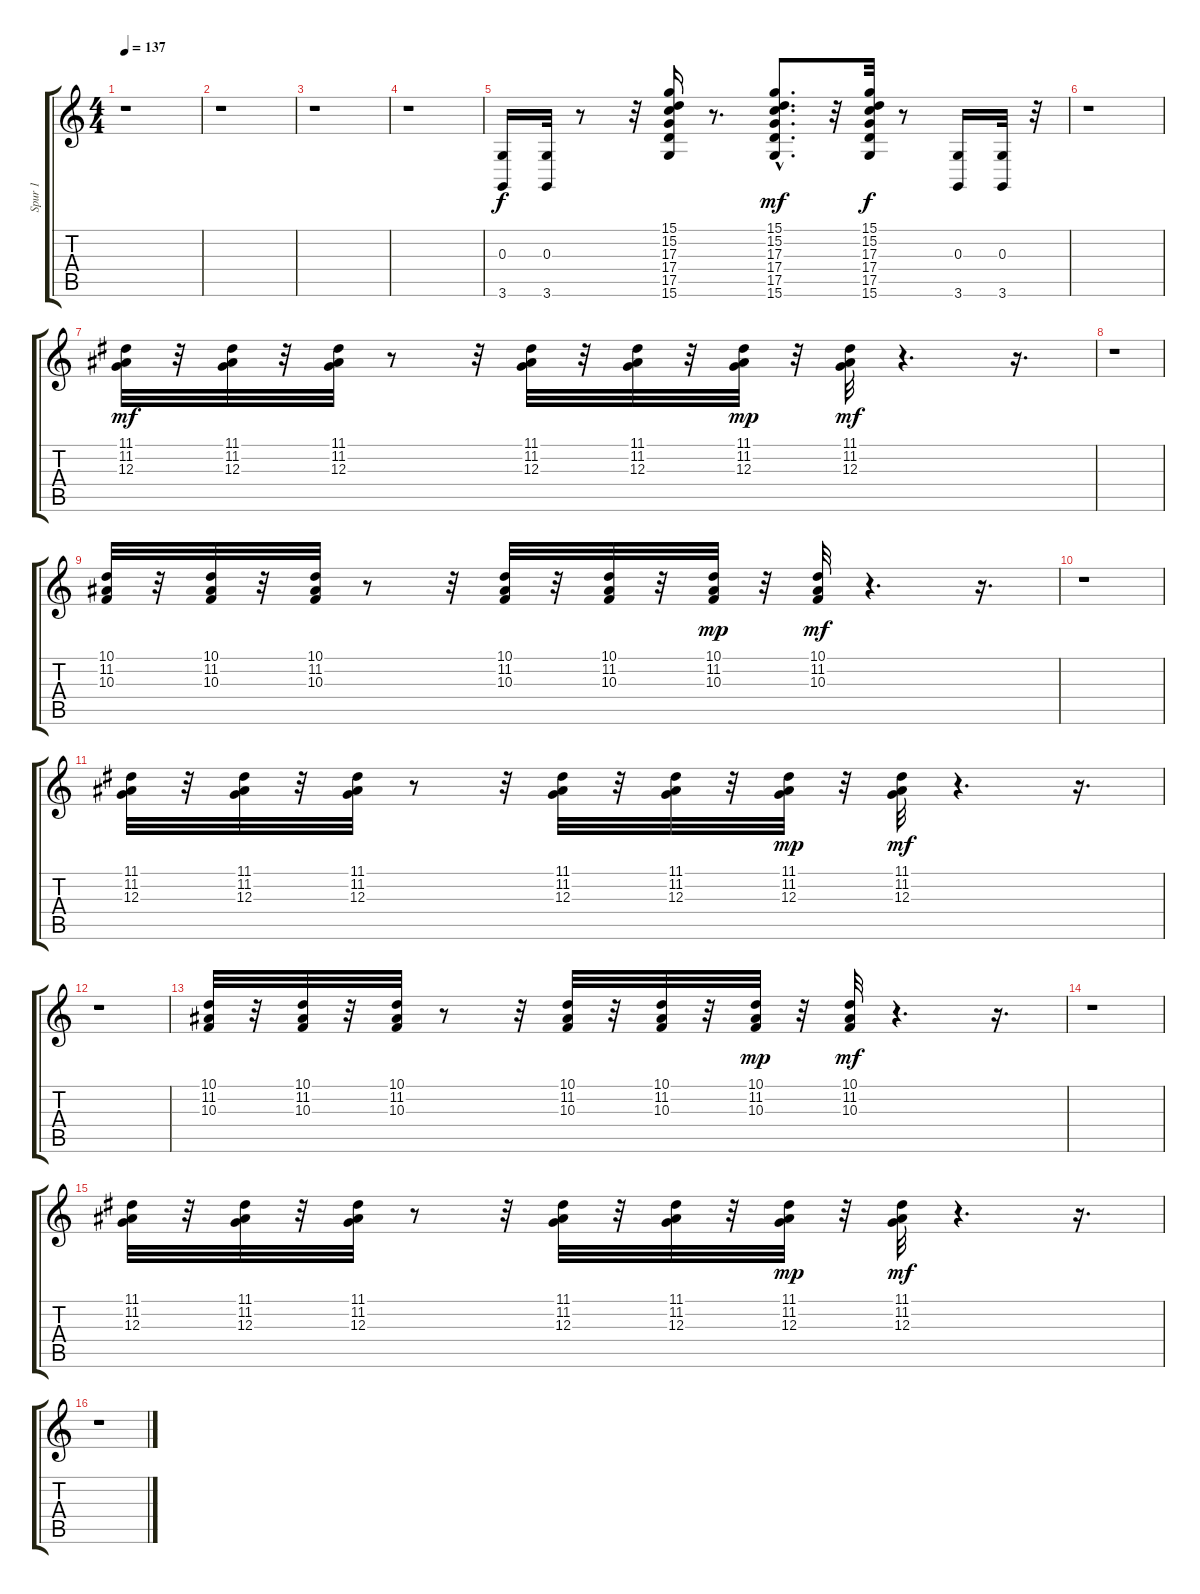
\track ("Spur 1" "Spur 1") {instrument brasssection}
\staff {score tabs}
\tuning (E4 B3 G3 D3 A2 E2) {hide}
\ts (4 4)
\tempo 137
\clef g2
\ks c
r.1{dy f} |
r.1 |
r.1 |
r.1 |
(0.3 3.6).16{instrument brasssection} (0.3 3.6).32 r.8 r.32 (15.1 15.2 17.3 17.4 17.5 15.6).16 r.8{d} (15.1{hac} 15.2{hac} 17.3{hac} 17.4{hac} 17.5{hac} 15.6{hac}).8{d dy mf} r.32 (15.1 15.2 17.3 17.4 17.5 15.6).32{dy f} r.8 (0.3 3.6).16 (0.3 3.6).32 r.32 |
r.1 |
(11.1 11.2 12.3).32{dy mf} r.32 (11.1 11.2 12.3).32 r.32 (11.1 11.2 12.3).32 r.8 r.32 (11.1 11.2 12.3).32 r.32 (11.1 11.2 12.3).32 r.32 (11.1 11.2 12.3).32{dy mp} r.32 (11.1 11.2 12.3).32{dy mf} r.4{d} r.16{d} |
r.1 |
(10.1 11.2 10.3).32 r.32 (10.1 11.2 10.3).32 r.32 (10.1 11.2 10.3).32 r.8 r.32 (10.1 11.2 10.3).32 r.32 (10.1 11.2 10.3).32 r.32 (10.1 11.2 10.3).32{dy mp} r.32 (10.1 11.2 10.3).32{dy mf} r.4{d} r.16{d} |
r.1 |
(11.1 11.2 12.3).32 r.32 (11.1 11.2 12.3).32 r.32 (11.1 11.2 12.3).32 r.8 r.32 (11.1 11.2 12.3).32 r.32 (11.1 11.2 12.3).32 r.32 (11.1 11.2 12.3).32{dy mp} r.32 (11.1 11.2 12.3).32{dy mf} r.4{d} r.16{d} |
r.1 |
(10.1 11.2 10.3).32 r.32 (10.1 11.2 10.3).32 r.32 (10.1 11.2 10.3).32 r.8 r.32 (10.1 11.2 10.3).32 r.32 (10.1 11.2 10.3).32 r.32 (10.1 11.2 10.3).32{dy mp} r.32 (10.1 11.2 10.3).32{dy mf} r.4{d} r.16{d} |
r.1 |
(11.1 11.2 12.3).32 r.32 (11.1 11.2 12.3).32 r.32 (11.1 11.2 12.3).32 r.8 r.32 (11.1 11.2 12.3).32 r.32 (11.1 11.2 12.3).32 r.32 (11.1 11.2 12.3).32{dy mp} r.32 (11.1 11.2 12.3).32{dy mf} r.4{d} r.16{d} |
r.1
